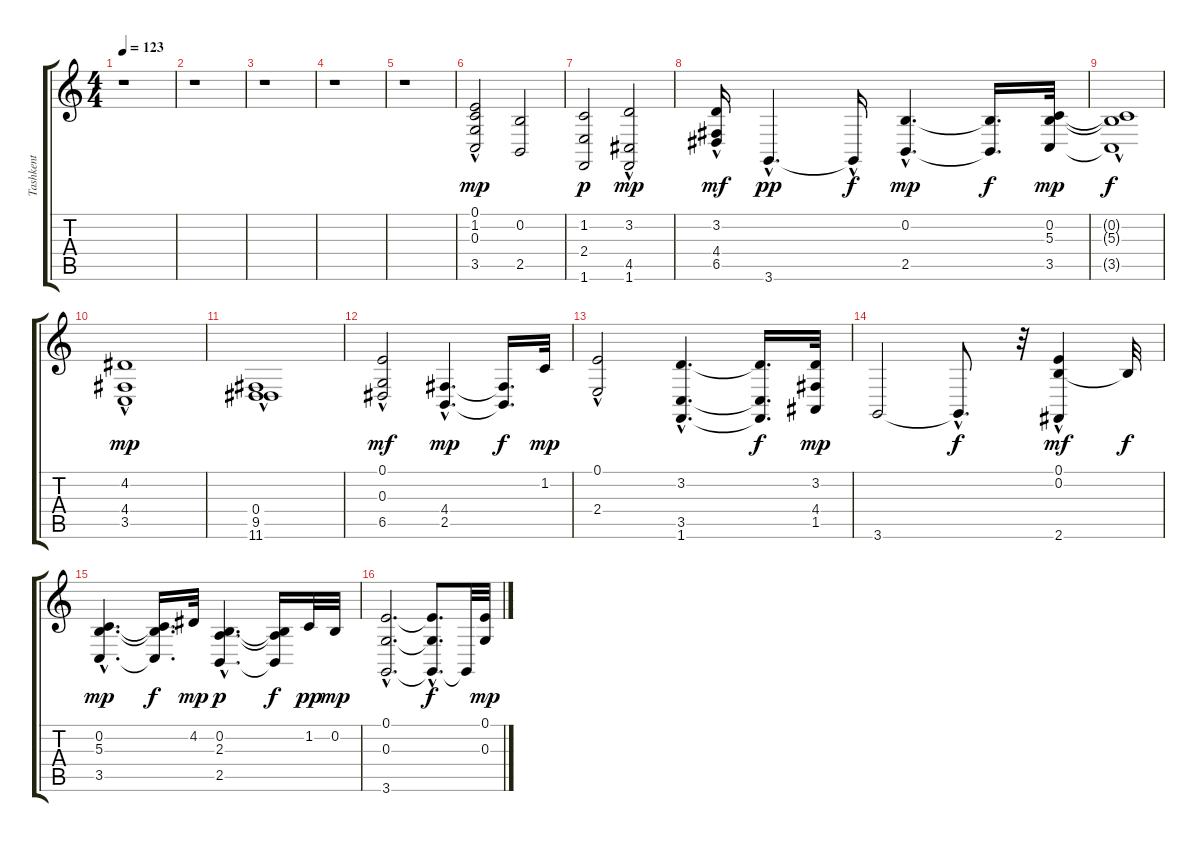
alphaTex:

\track ("Tashkent" "Tashkent") {instrument stringensemble1}
\staff {score tabs}
\tuning (E4 B3 G3 D3 A2 E2) {hide}
\ts (4 4)
\tempo 123
\clef g2
\ks c
r.1{dy mp} |
r.1 |
r.1 |
r.1 |
r.1 |
(0.1 1.2{hac} 0.3{hac} 3.5).2 (0.2 2.5).2 |
(1.2 2.4 1.6).2{dy p} (3.2{hac} 4.5{hac} 1.6).2{dy mp} |
(3.2 4.4{hac} 6.5{hac}).16{dy mf} 3.6{hac}.4{d dy pp} 3.6{hac t}.16{dy f} (0.2{hac} 2.5{hac}).4{d dy mp} (0.2{t} 2.5{t}).16{d dy f} (0.2 5.3 3.5).32{dy mp} |
(0.2{t} 5.3{hac t} 3.5{hac t}).1{dy f} |
(4.2 4.4{hac} 3.5{hac}).1{dy mp} |
(0.4{hac} 9.5 11.6{hac}).1 |
(0.1{hac} 0.3{hac} 6.5{hac}).2{dy mf} (4.4{hac} 2.5{hac}).4{d dy mp} (4.4{t} 2.5{t}).16{d dy f} 1.2.32{dy mp} |
(0.1{hac} 2.4{hac}).2 (3.2{hac} 3.5{hac} 1.6{hac}).4{d} (3.2{t} 3.5{t} 1.6{t}).16{d dy f} (3.2 4.4 1.5).32{dy mp} |
3.6.2 3.6{hac t}.8{d dy f} r.32 (0.1{hac} 0.2 2.6{hac}).4{dy mf} 0.2{t}.32{dy f} |
(0.2{hac} 5.3{hac} 3.5{hac}).4{d dy mp} (0.2{t} 5.3{t} 3.5{t}).16{d dy f} 4.2.32{dy mp} (0.2{hac} 2.3{hac} 2.5{hac}).4{d dy p} (0.2{t} 2.3{t} 2.5{t}).16{dy f} 1.2.32{dy pp} 0.2.32{dy mp} |
(0.1{hac} 0.3{hac} 3.6{hac}).2{d} (0.1{hac t} 0.3{hac t} 3.6{hac t}).8{d dy f} 3.6{t}.32 (0.1 0.3).32{dy mp}
